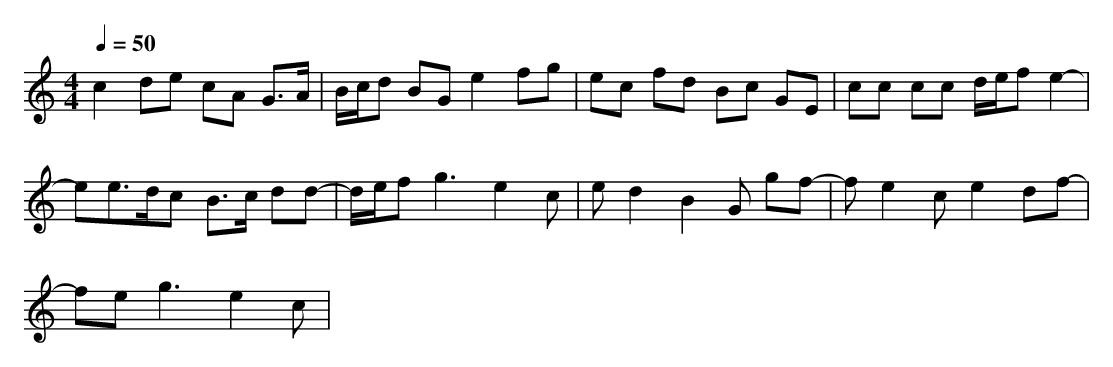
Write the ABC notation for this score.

X:1
T:
M: 4/4
L: 1/8
Q:1/4=50
K:C % 0 sharps
c2 de cA G>A|B/2c/2d BG e2 fg|ec fd Bc GE|cc cc d/2e/2f e2-|
ee>dc B>c dd-|d/2e/2f2<g2e2c|ed2B2G gf-|fe2c e2 df-|
fe2<g2e2c|
